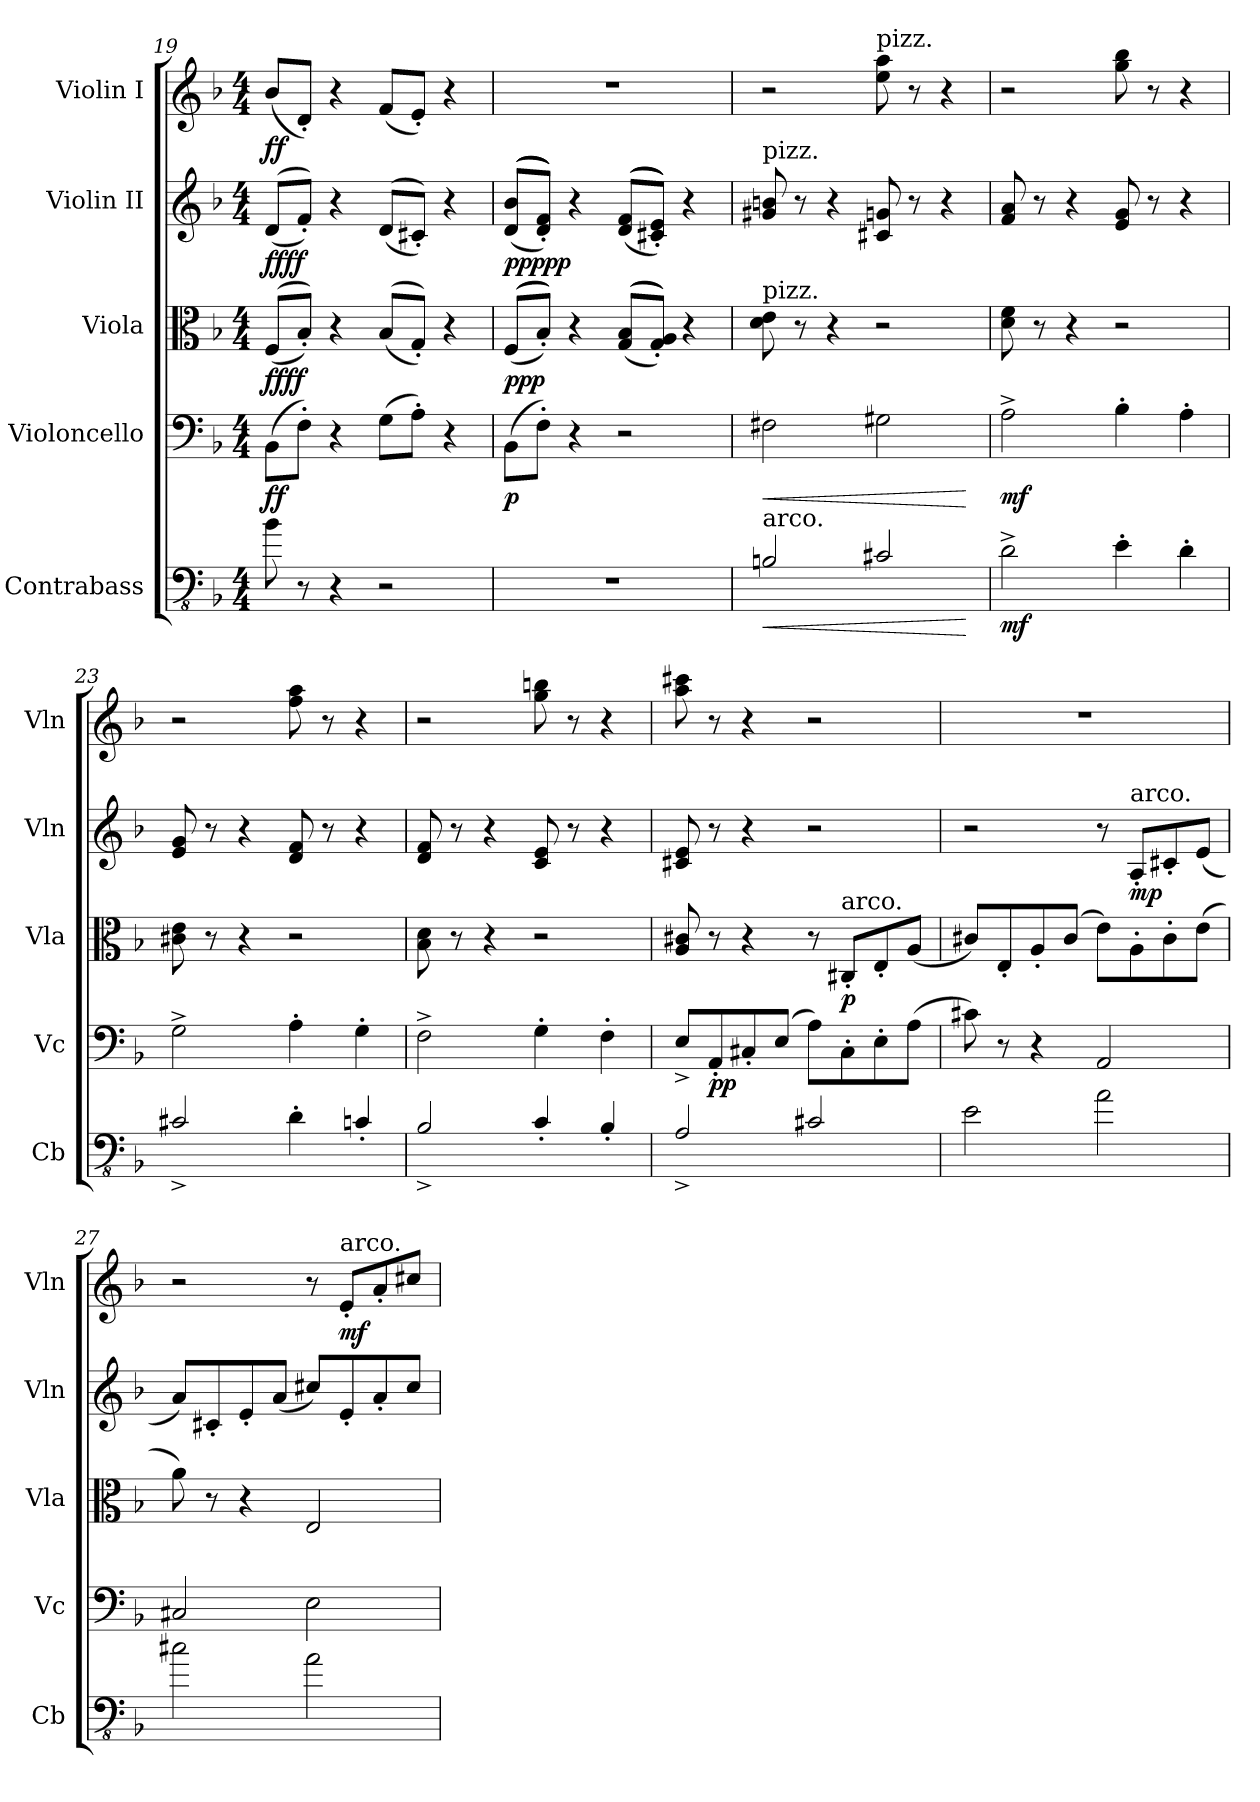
**kern	**dynam	**kern	**dynam	**kern	**dynam	**kern	**dynam	**kern	**dynam
*part5	*part5	*part4	*part4	*part3	*part3	*part2	*part2	*part1	*part1
*staff5	*staff5	*staff4	*staff4	*staff3	*staff3	*staff2	*staff2	*staff1	*staff1
*I"Contrabass	*	*I"Violoncello	*	*I"Viola	*	*I"Violin II	*	*I"Violin I	*
*I'Cb	*	*I'Vc	*	*I'Vla	*	*I'Vln	*	*I'Vln	*
*clefFv4	*	*clefF4	*	*clefC3	*	*clefG2	*	*clefG2	*
*ITrd7c12	*	*	*	*	*	*	*	*	*
*k[b-]	*	*k[b-]	*	*k[b-]	*	*k[b-]	*	*k[b-]	*
*M4/4	*	*M4/4	*	*M4/4	*	*M4/4	*	*M4/4	*
=19	=19	=19	=19	=19	=19	=19	=19	=19	=19
!	!	!	!LO:DY:b	!	!	!	!	!	!
!	!	!	!LO:DY:n=1:b	!	!LO:DY:b	!	!	!	!
!	!	!	!	!	!LO:DY:n=1:b	!	!	!	!
!	!	!	!	!	!LO:DY:n=2:b	!	!	!	!
!	!	!	!	!	!LO:DY:n=3:b	!	!LO:DY:b	!	!
!	!	!	!	!	!	!	!LO:DY:n=1:b	!	!
!	!	!	!	!	!	!	!LO:DY:n=2:b	!	!
!	!	!	!	!	!	!	!LO:DY:n=3:b	!	!LO:DY:b
!	!	!	!	!	!	!	!	!	!LO:DY:n=1:b
8BB-\	.	(8BB-\L	f f	((8F/L	f f f f	((8d/L	f f f f	(8b-/L	f f
8r	.	8F'\J)	.	8B-'/J))	.	8f'/J))	.	8d'/J)	.
4r	.	4r	.	4r	.	4r	.	4r	.
2r	.	(8G\L	.	((8B-/L	.	((8d/L	.	(8f/L	.
.	.	8A'\J)	.	8G'/J))	.	8c#X'/J))	.	8e'/J)	.
.	.	4r	.	4r	.	4r	.	4r	.
=20	=20	=20	=20	=20	=20	=20	=20	=20	=20
!	!	!	!LO:DY:b	!	!LO:DY:b	!	!	!	!
!	!	!	!	!	!LO:DY:n=1:b	!	!	!	!
!	!	!	!	!	!LO:DY:n=2:b	!	!LO:DY:b	!	!
!	!	!	!	!	!	!	!LO:DY:n=1:b	!	!
!	!	!	!	!	!	!	!LO:DY:n=2:b	!	!
!	!	!	!	!	!	!	!LO:DY:n=3:b	!	!
!	!	!	!	!	!	!	!LO:DY:n=4:b	!	!
1r	.	(8BB-\L	p	(((8F/L	p p p	((((8d/ 8b-/L	p p p p p	1r	.
.	.	8F'\J)	.	8B-'/J)))	.	8d/' 8f/'J))))	.	.	.
.	.	4r	.	4r	.	4r	.	.	.
.	.	2r	.	(((8G/ 8B-/L	.	((((8d/ 8f/L	.	.	.
.	.	.	.	8G/' 8A/'J)))	.	8c#X/' 8e/'J))))	.	.	.
.	.	.	.	4r	.	4r	.	.	.
=21	=21	=21	=21	=21	=21	=21	=21	=21	=21
!	!	!	!	!	!	!LO:TX:a:t=pizz.	!	!	!
!	!	!	!	!LO:TX:a:t=pizz.	!	!	!	!	!
!LO:TX:a:t=arco.	!	!	!	!	!	!	!	!	!
!	!LO:HP:b	!	!LO:HP:b	!	!	!	!	!	!
2BBBn/	<	2F#X\	<	8d\ 8e\	.	8g#X/ 8bn/	.	2r	.
.	.	.	.	8r	.	8r	.	.	.
.	.	.	.	4r	.	4r	.	.	.
!	!	!	!	!	!	!	!	!LO:TX:a:t=pizz.	!
2CC#X/	.	2G#X\	.	2r	.	8c#X/ 8gn/	.	8ee\ 8aa\	.
.	.	.	.	.	.	8r	.	8r	.
.	.	.	.	.	.	4r	.	4r	.
.	[	.	[	.	.	.	.	.	.
=22	=22	=22	=22	=22	=22	=22	=22	=22	=22
!	!LO:DY:b	!	!LO:DY:b	!	!	!	!	!	!
2DD^\	mf	2A^\	mf	8d\ 8f\	.	8f/ 8a/	.	2r	.
.	.	.	.	8r	.	8r	.	.	.
.	.	.	.	4r	.	4r	.	.	.
4EE'\	.	4B-'\	.	2r	.	8e/ 8g/	.	8gg\ 8bb-\	.
.	.	.	.	.	.	8r	.	8r	.
4DD'\	.	4A'\	.	.	.	4r	.	4r	.
=23	=23	=23	=23	=23	=23	=23	=23	=23	=23
2CC#X^/	.	2G^\	.	8c#X\ 8e\	.	8e/ 8g/	.	2r	.
.	.	.	.	8r	.	8r	.	.	.
.	.	.	.	4r	.	4r	.	.	.
4DD'\	.	4A'\	.	2r	.	8d/ 8f/	.	8ff\ 8aa\	.
.	.	.	.	.	.	8r	.	8r	.
4CCn'/	.	4G'\	.	.	.	4r	.	4r	.
!!LO:PB:g=z
=24	=24	=24	=24	=24	=24	=24	=24	=24	=24
2BBB-^/	.	2F^\	.	8B-\ 8d\	.	8d/ 8f/	.	2r	.
.	.	.	.	8r	.	8r	.	.	.
.	.	.	.	4r	.	4r	.	.	.
4CC'/	.	4G'\	.	2r	.	8c/ 8e/	.	8gg\ 8bbn\	.
.	.	.	.	.	.	8r	.	8r	.
4BBB-'/	.	4F'\	.	.	.	4r	.	4r	.
=25	=25	=25	=25	=25	=25	=25	=25	=25	=25
2AAA^/	.	8E^/L	.	8A/ 8c#X/	.	8c#X/ 8e/	.	8aa\ 8ccc#X\	.
!	!	!	!LO:DY:b	!	!	!	!	!	!
.	.	8AA'/	pp	8r	.	8r	.	8r	.
.	.	8C#X'/	.	4r	.	4r	.	4r	.
.	.	(8E/J	.	.	.	.	.	.	.
2CC#X/	.	8A\L)	.	8r	.	2r	.	2r	.
!	!	!	!	!LO:TX:a:t=arco.	!	!	!	!	!
!	!	!	!	!	!LO:DY:b	!	!	!	!
.	.	8C#'\	.	8C#X'/L	p	.	.	.	.
.	.	8E'\	.	8E'/	.	.	.	.	.
.	.	(8A\J	.	(8A/J	.	.	.	.	.
=26	=26	=26	=26	=26	=26	=26	=26	=26	=26
2EE\	.	8c#X\)	.	8c#X/L)	.	2r	.	1r	.
.	.	8r	.	8E'/	.	.	.	.	.
.	.	4r	.	8A'/	.	.	.	.	.
.	.	.	.	(8c#/J	.	.	.	.	.
2AA\	.	2AA/	.	8e\L)	.	8r	.	.	.
!	!	!	!	!	!	!LO:TX:a:t=arco.	!	!	!
!	!	!	!	!	!	!	!LO:DY:b	!	!
.	.	.	.	8A'\	.	8A'/L	mp	.	.
.	.	.	.	8c#'\	.	8c#X'/	.	.	.
.	.	.	.	(8e\J	.	(8e/J	.	.	.
=27	=27	=27	=27	=27	=27	=27	=27	=27	=27
2C#X\	.	2C#X/	.	8a\)	.	8a/L)	.	2r	.
.	.	.	.	8r	.	8c#X'/	.	.	.
.	.	.	.	4r	.	8e'/	.	.	.
.	.	.	.	.	.	(8a/J	.	.	.
2AA\	.	2E\	.	2E/	.	8cc#X/L)	.	8r	.
!	!	!	!	!	!	!	!	!LO:TX:a:t=arco.	!
!	!	!	!	!	!	!	!	!	!LO:DY:b
.	.	.	.	.	.	8e'/	.	8e'/L	mf
.	.	.	.	.	.	8a'/	.	8a'/	.
.	.	.	.	.	.	8cc#/J	.	8cc#X/J	.
=	=	=	=	=	=	=	=	=	=
*-	*-	*-	*-	*-	*-	*-	*-	*-	*-
